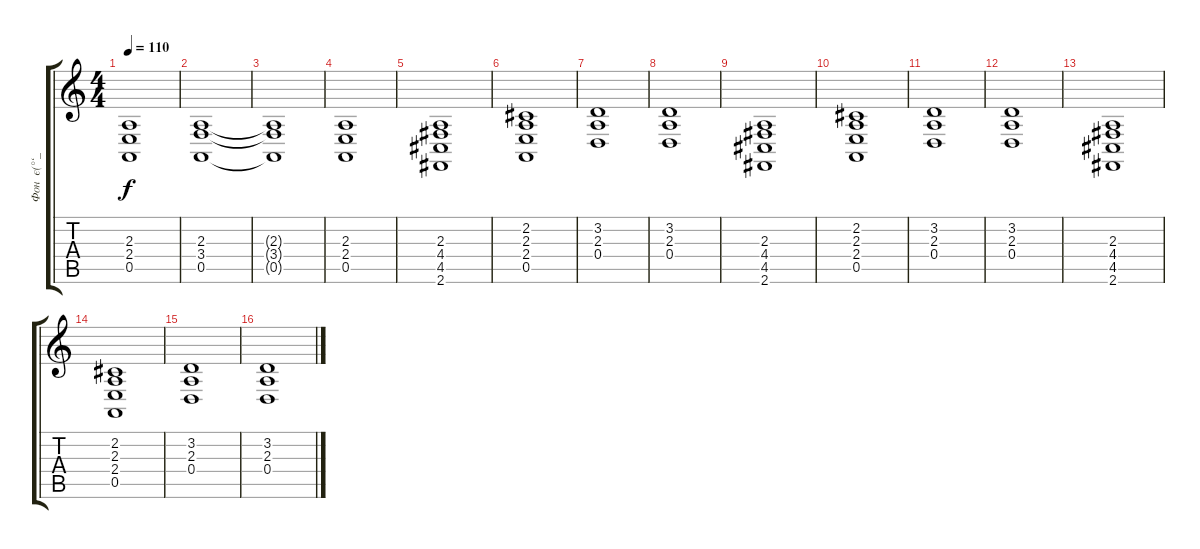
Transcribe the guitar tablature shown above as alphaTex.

\track ("Фон  є(°‘_’°)э" "Фон  є(°‘_") {instrument rockorgan}
\staff {score tabs}
\tuning (E4 B3 G3 D3 A2 E2) {hide}
\ts (4 4)
\tempo 110
\clef g2
\ks c
(2.3{t} 2.4{t} 0.5{t}).1{dy f} |
(2.3 3.4 0.5).1 |
(2.3{t} 3.4{t} 0.5{t}).1 |
(2.3 2.4 0.5).1 |
(2.3 4.4 4.5 2.6).1 |
(2.2 2.3 2.4 0.5).1 |
(3.2 2.3 0.4).1 |
(3.2 2.3 0.4).1 |
(2.3 4.4 4.5 2.6).1 |
(2.2 2.3 2.4 0.5).1 |
(3.2 2.3 0.4).1 |
(3.2 2.3 0.4).1 |
(2.3 4.4 4.5 2.6).1 |
(2.2 2.3 2.4 0.5).1 |
(3.2 2.3 0.4).1 |
(3.2 2.3 0.4).1
